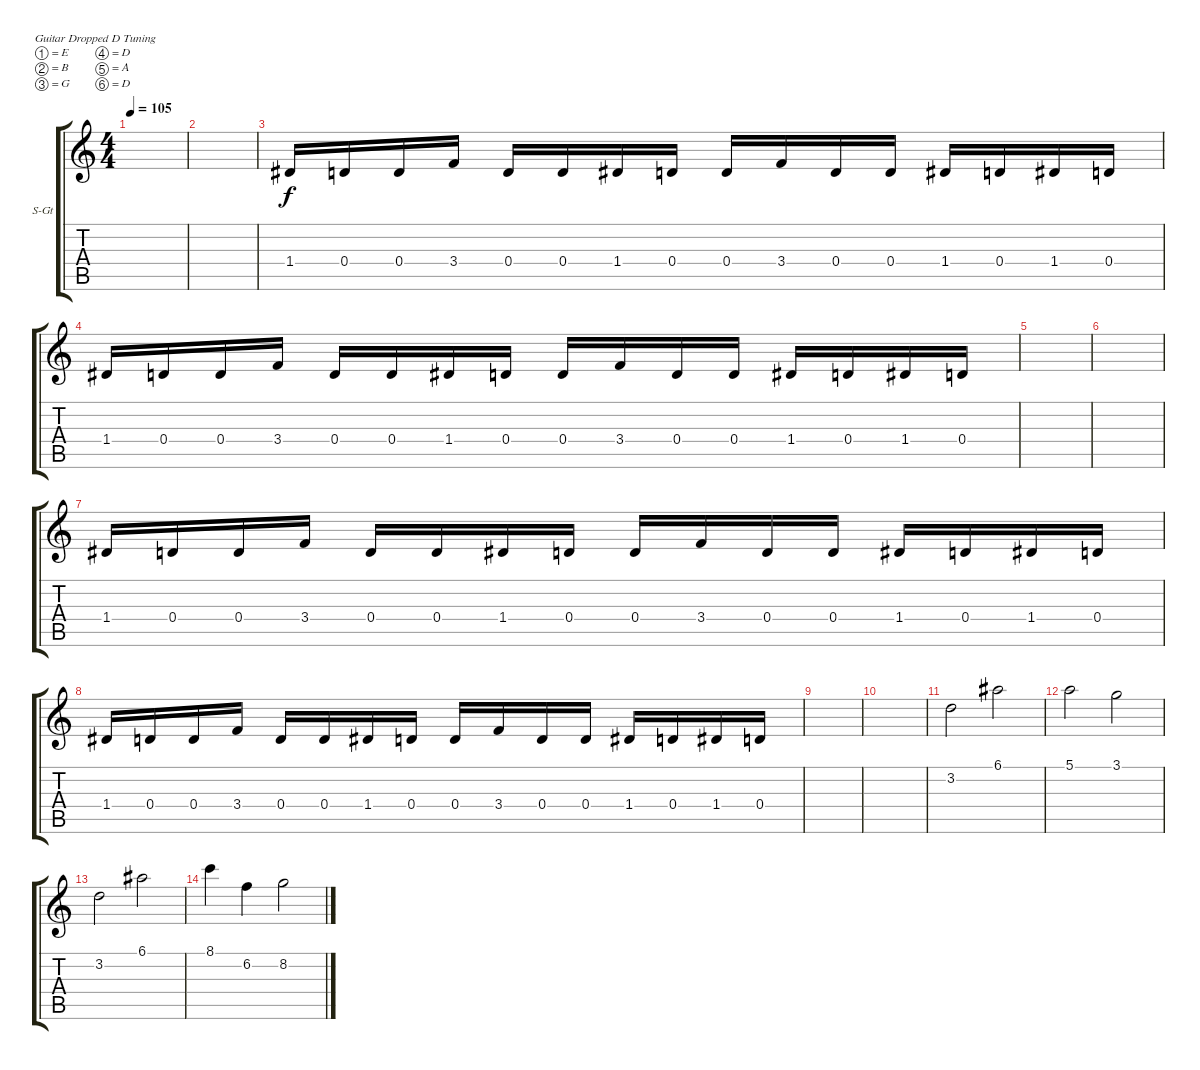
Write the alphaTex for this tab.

\bracketExtendMode groupsimilarinstruments
\firstSystemTrackNameOrientation horizontal
\otherSystemsTrackNameOrientation horizontal
\track ("Keyboard (Christian)" "S-Gt") {instrument pad4choir}
\staff {score tabs}
\tuning (E4 B3 G3 D3 A2 D2)
\displaytranspose 12
\ts (4 4)
\tempo 105
\clef g2
\ks c
|
|
1.4.16 0.4.16 0.4.16 3.4.16 0.4.16 0.4.16 1.4.16 0.4.16 0.4.16 3.4.16 0.4.16 0.4.16 1.4.16 0.4.16 1.4.16 0.4.16 |
1.4.16 0.4.16 0.4.16 3.4.16 0.4.16 0.4.16 1.4.16 0.4.16 0.4.16 3.4.16 0.4.16 0.4.16 1.4.16 0.4.16 1.4.16 0.4.16 |
|
|
1.4.16 0.4.16 0.4.16 3.4.16 0.4.16 0.4.16 1.4.16 0.4.16 0.4.16 3.4.16 0.4.16 0.4.16 1.4.16 0.4.16 1.4.16 0.4.16 |
1.4.16 0.4.16 0.4.16 3.4.16 0.4.16 0.4.16 1.4.16 0.4.16 0.4.16 3.4.16 0.4.16 0.4.16 1.4.16 0.4.16 1.4.16 0.4.16 |
|
|
3.2.2 6.1.2 |
5.1.2 3.1.2 |
3.2.2 6.1.2 |
8.1.4 6.2.4 8.2.2
